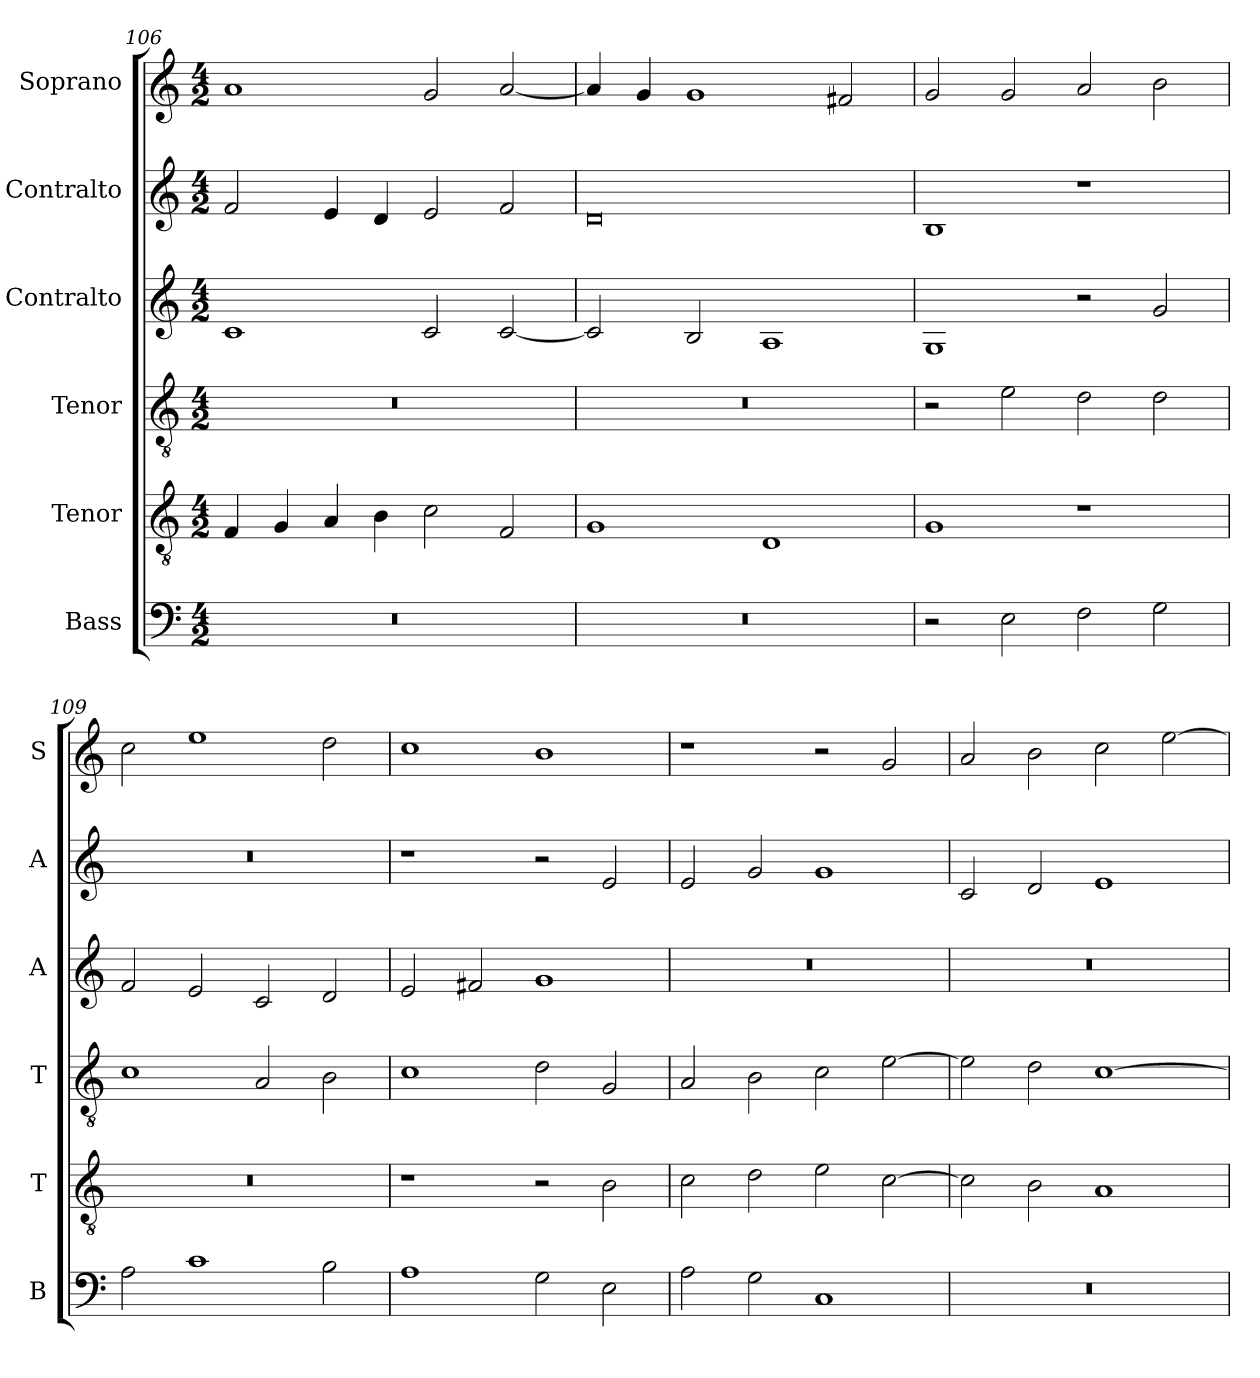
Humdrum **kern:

**kern	**kern	**kern	**kern	**kern	**kern
*part6	*part5	*part4	*part3	*part2	*part1
*staff6	*staff5	*staff4	*staff3	*staff2	*staff1
*I"Bass	*I"Tenor	*I"Tenor	*I"Contralto	*I"Contralto	*I"Soprano
*I'B	*I'T	*I'T	*I'A	*I'A	*I'S
*clefF4	*clefGv2	*clefGv2	*clefG2	*clefG2	*clefG2
*k[]	*k[]	*k[]	*k[]	*k[]	*k[]
*A:aeo	*A:aeo	*A:aeo	*A:aeo	*A:aeo	*A:aeo
*M4/2	*M4/2	*M4/2	*M4/2	*M4/2	*M4/2
=106	=106	=106	=106	=106	=106
0r	4F	0r	1c	2f	1a
.	4G	.	.	.	.
.	4A	.	.	4e	.
.	4B	.	.	4d	.
.	2c	.	2c	2e	2g
.	2F	.	[2c	2f	[2a
=107	=107	=107	=107	=107	=107
0r	1G	0r	2c]	0d	4a]
.	.	.	.	.	4g
.	.	.	2B	.	1g
.	1D	.	1A	.	.
.	.	.	.	.	2f#X
=108	=108	=108	=108	=108	=108
2r	1G	2r	1G	1B	2g
2E	.	2e	.	.	2g
2F	1r	2d	2r	1r	2a
2G	.	2d	2g	.	2b
=109	=109	=109	=109	=109	=109
2A	0r	1c	2f	0r	2cc
1c	.	.	2e	.	1ee
.	.	2A	2c	.	.
2B	.	2B	2d	.	2dd
=110	=110	=110	=110	=110	=110
1A	1r	1c	2e	1r	1cc
.	.	.	2f#X	.	.
2G	2r	2d	1g	2r	1b
2E	2B	2G	.	2e	.
=111	=111	=111	=111	=111	=111
2A	2c	2A	0r	2e	1r
2G	2d	2B	.	2g	.
1C	2e	2c	.	1g	2r
.	[2c	[2e	.	.	2g
=112	=112	=112	=112	=112	=112
0r	2c]	2e]	0r	2c	2a
.	2B	2d	.	2d	2b
.	1A	[1c	.	1e	2cc
.	.	.	.	.	[2ee
=	=	=	=	=	=
*-	*-	*-	*-	*-	*-
